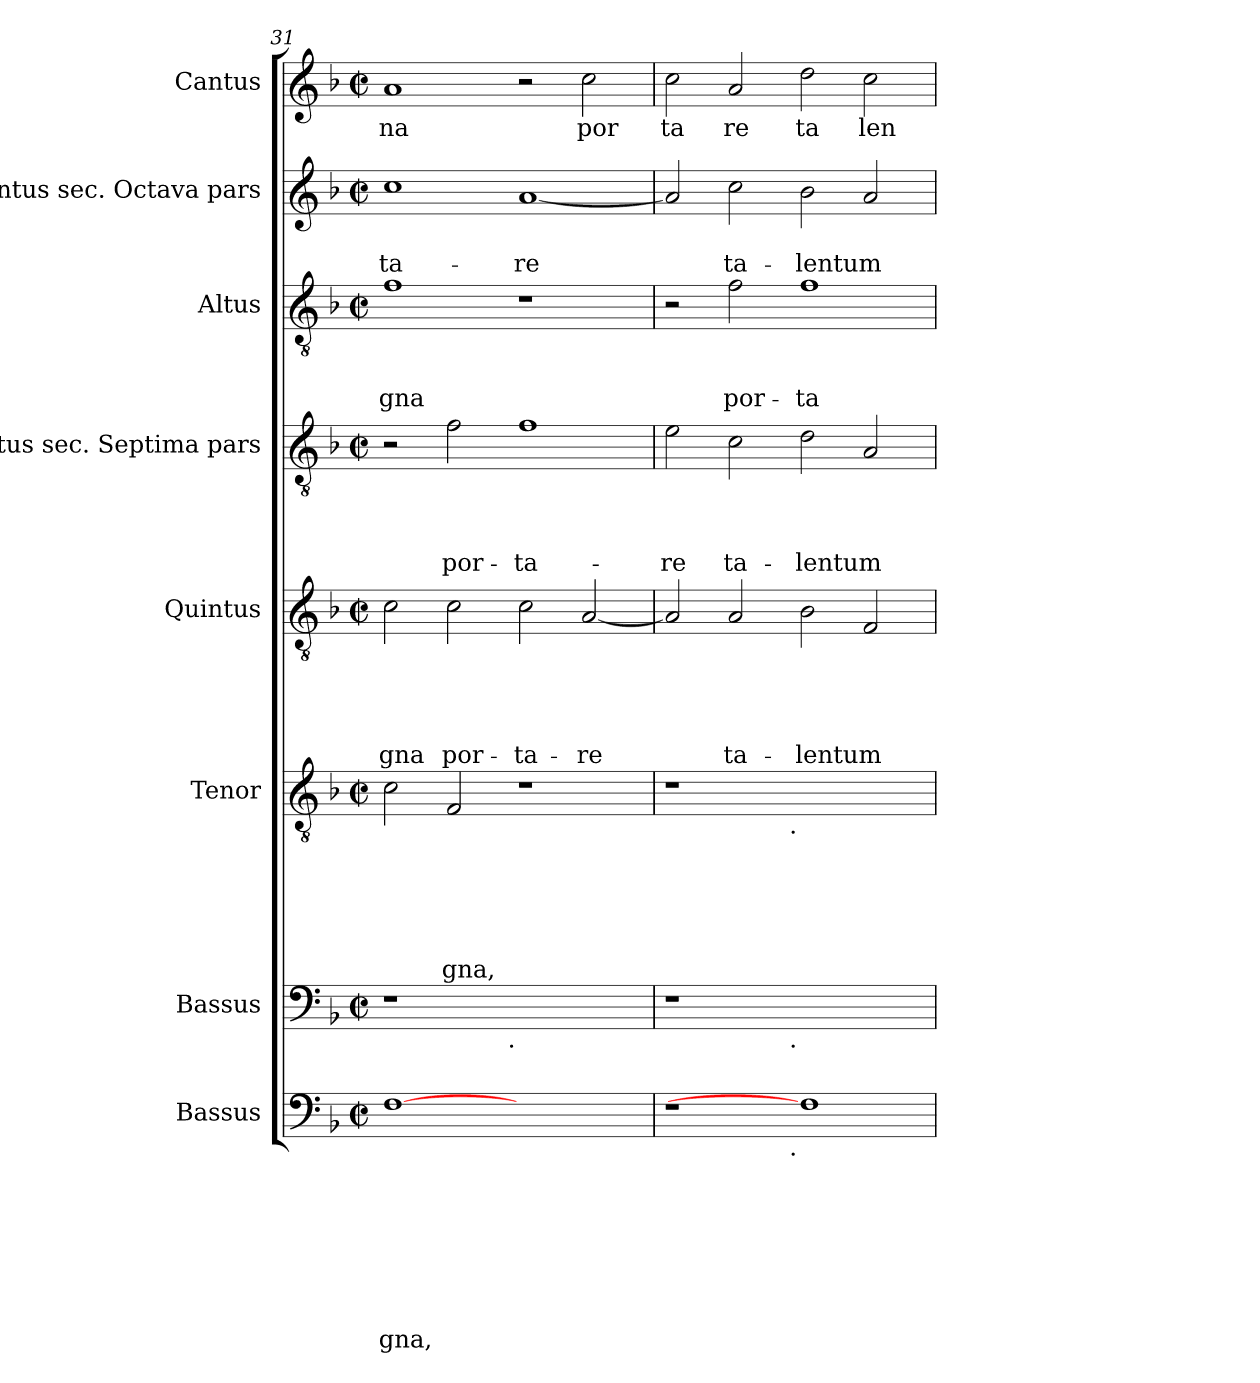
**kern	**text	**text	**text	**text	**text	**text	**text	**text	**kern	**kern	**text	**text	**text	**text	**text	**text	**kern	**text	**text	**text	**text	**text	**kern	**text	**text	**text	**text	**kern	**text	**text	**text	**kern	**text	**text	**kern	**text
*part8	*part8	*part8	*part8	*part8	*part8	*part8	*part8	*part8	*part7	*part6	*part6	*part6	*part6	*part6	*part6	*part6	*part5	*part5	*part5	*part5	*part5	*part5	*part4	*part4	*part4	*part4	*part4	*part3	*part3	*part3	*part3	*part2	*part2	*part2	*part1	*part1
*staff8	*staff8	*staff8	*staff8	*staff8	*staff8	*staff8	*staff8	*staff8	*staff7	*staff6	*staff6	*staff6	*staff6	*staff6	*staff6	*staff6	*staff5	*staff5	*staff5	*staff5	*staff5	*staff5	*staff4	*staff4	*staff4	*staff4	*staff4	*staff3	*staff3	*staff3	*staff3	*staff2	*staff2	*staff2	*staff1	*staff1
*I"Bassus	*	*	*	*	*	*	*	*	*I"Bassus	*I"Tenor	*	*	*	*	*	*	*I"Quintus	*	*	*	*	*	*I"Altus sec. Septima pars	*	*	*	*	*I"Altus	*	*	*	*I"Cantus sec. Octava pars	*	*	*I"Cantus	*
*	*	*	*	*	*	*	*	*	*I'Bassus	*I'Tenor	*	*	*	*	*	*	*I'Quintus	*	*	*	*	*	*	*	*	*	*	*I'Altus	*	*	*	*	*	*	*I'Cantus	*
*clefF4	*	*	*	*	*	*	*	*	*clefF4	*clefGv2	*	*	*	*	*	*	*clefGv2	*	*	*	*	*	*clefGv2	*	*	*	*	*clefGv2	*	*	*	*clefG2	*	*	*clefG2	*
*k[b-]	*	*	*	*	*	*	*	*	*k[b-]	*k[b-]	*	*	*	*	*	*	*k[b-]	*	*	*	*	*	*k[b-]	*	*	*	*	*k[b-]	*	*	*	*k[b-]	*	*	*k[b-]	*
*F:	*	*	*	*	*	*	*	*	*F:	*F:	*	*	*	*	*	*	*F:	*	*	*	*	*	*F:	*	*	*	*	*F:	*	*	*	*F:	*	*	*F:	*
*M2/2	*	*	*	*	*	*	*	*	*M2/2	*M2/2	*	*	*	*	*	*	*M2/2	*	*	*	*	*	*M2/2	*	*	*	*	*M2/2	*	*	*	*M2/2	*	*	*M2/2	*
*met(c|)	*	*	*	*	*	*	*	*	*met(c|)	*met(c|)	*	*	*	*	*	*	*met(c|)	*	*	*	*	*	*met(c|)	*	*	*	*	*met(c|)	*	*	*	*met(c|)	*	*	*met(c|)	*
=31	=31	=31	=31	=31	=31	=31	=31	=31	=31	=31	=31	=31	=31	=31	=31	=31	=31	=31	=31	=31	=31	=31	=31	=31	=31	=31	=31	=31	=31	=31	=31	=31	=31	=31	=31	=31
!	!	!	!	!	!	!	!	!LO:LY:b	!	!	!	!	!	!	!	!	!	!	!	!	!	!LO:LY:b	!	!	!	!	!	!	!	!	!LO:LY:b	!	!	!LO:LY:b	!	!LO:LY:b
*	*	*	*	*	*	*	*	*	*^	*	*	*	*	*	*	*	*	*	*	*	*	*	*	*	*	*	*	*	*	*	*	*	*	*	*	*
[1F	.	.	.	.	.	.	.	gna,	1r	2ryy	2c\	.	.	.	.	.	.	2c\	.	.	.	.	-gna	2r	.	.	.	.	1f	.	.	-gna	1cc	.	-ta-	1a	na
!	!	!	!	!	!	!	!	!	!	!	!	!	!	!	!	!	!LO:LY:b	!	!	!	!	!	!LO:LY:b	!	!	!	!	!LO:LY:b	!	!	!	!	!	!	!	!	!
.	.	.	.	.	.	.	.	.	.	4...ryy	2F/	.	.	.	.	.	gna,	2c\	.	.	.	.	por-	2f\	.	.	.	por-	.	.	.	.	.	.	.	.	.
!	!	!	!	!	!	!	!	!	!	!LO:TX:b:t=.	!	!	!	!	!	!	!	!	!	!	!	!	!	!	!	!	!	!	!	!	!	!	!	!	!	!	!
.	.	.	.	.	.	.	.	.	.	1ryy	.	.	.	.	.	.	.	.	.	.	.	.	.	.	.	.	.	.	.	.	.	.	.	.	.	.	.
!	!	!	!	!	!	!	!	!	!	!	!	!	!	!	!	!	!	!	!	!	!	!	!LO:LY:b	!	!	!	!	!LO:LY:b	!	!	!	!	!	!	!LO:LY:b	!	!
1ryy	.	.	.	.	.	.	.	.	1ryy	.	1r	.	.	.	.	.	.	2c\	.	.	.	.	-ta-	1f	.	.	.	-ta-	1r	.	.	.	[<1a	.	-re	2r	.
!	!	!	!	!	!	!	!	!	!	!	!	!	!	!	!	!	!	!	!	!	!	!	!LO:LY:b	!	!	!	!	!	!	!	!	!	!	!	!	!	!LO:LY:b
.	.	.	.	.	.	.	.	.	.	.	.	.	.	.	.	.	.	[<2A/	.	.	.	.	-re	.	.	.	.	.	.	.	.	.	.	.	.	2cc\	por
.	.	.	.	.	.	.	.	.	.	32ryy	.	.	.	.	.	.	.	.	.	.	.	.	.	.	.	.	.	.	.	.	.	.	.	.	.	.	.
=32	=32	=32	=32	=32	=32	=32	=32	=32	=32	=32	=32	=32	=32	=32	=32	=32	=32	=32	=32	=32	=32	=32	=32	=32	=32	=32	=32	=32	=32	=32	=32	=32	=32	=32	=32	=32	=32
!	!	!	!	!	!	!	!	!	!	!	!	!	!	!	!	!	!	!	!	!	!	!	!	!	!	!	!	!LO:LY:b	!	!	!	!	!	!	!	!	!LO:LY:b
*^	*	*	*	*	*	*	*	*	*	*	*^	*	*	*	*	*	*	*	*	*	*	*	*	*	*	*	*	*	*	*	*	*	*	*	*	*	*
1r	2ryy	.	.	.	.	.	.	.	.	1r	2ryy	1r	2ryy	.	.	.	.	.	.	2A/]	.	.	.	.	.	2e\	.	.	.	-re	2r	.	.	.	2a/]	.	.	2cc\	ta
!	!	!	!	!	!	!	!	!	!	!	!	!	!	!	!	!	!	!	!	!	!	!	!	!	!LO:LY:b	!	!	!	!	!LO:LY:b	!	!	!	!LO:LY:b	!	!	!LO:LY:b	!	!LO:LY:b
.	4...ryy	.	.	.	.	.	.	.	.	.	4...ryy	.	4...ryy	.	.	.	.	.	.	2A/	.	.	.	.	ta-	2c\	.	.	.	ta-	2f\	.	.	por-	2cc\	.	ta-	2a/	re
!	!	!	!	!	!	!	!	!	!	!	!	!	!LO:TX:b:t=.	!	!	!	!	!	!	!	!	!	!	!	!	!	!	!	!	!	!	!	!	!	!	!	!	!	!
!	!	!	!	!	!	!	!	!	!	!	!LO:TX:b:t=.	!	!	!	!	!	!	!	!	!	!	!	!	!	!	!	!	!	!	!	!	!	!	!	!	!	!	!	!
!	!LO:TX:b:t=.	!	!	!	!	!	!	!	!	!	!	!	!	!	!	!	!	!	!	!	!	!	!	!	!	!	!	!	!	!	!	!	!	!	!	!	!	!	!
.	1ryy	.	.	.	.	.	.	.	.	.	1ryy	.	1ryy	.	.	.	.	.	.	.	.	.	.	.	.	.	.	.	.	.	.	.	.	.	.	.	.	.	.
!	!	!	!	!	!	!	!	!	!	!	!	!	!	!	!	!	!	!	!	!	!	!	!	!	!LO:LY:b	!	!	!	!	!LO:LY:b	!	!	!	!LO:LY:b	!	!	!LO:LY:b	!	!LO:LY:b
1F]	.	.	.	.	.	.	.	.	.	1ryy	.	1ryy	.	.	.	.	.	.	.	2B-\	.	.	.	.	-lentum	2d\	.	.	.	-lentum	1f	.	.	-ta-	2b-\	.	-lentum	2dd\	ta
!	!	!	!	!	!	!	!	!	!	!	!	!	!	!	!	!	!	!	!	!	!	!	!	!	!	!	!	!	!	!	!	!	!	!	!	!	!	!	!LO:LY:b
.	.	.	.	.	.	.	.	.	.	.	.	.	.	.	.	.	.	.	.	2F/	.	.	.	.	.	2A/	.	.	.	.	.	.	.	.	2a/	.	.	2cc\	len
.	32ryy	.	.	.	.	.	.	.	.	.	32ryy	.	32ryy	.	.	.	.	.	.	.	.	.	.	.	.	.	.	.	.	.	.	.	.	.	.	.	.	.	.
*v	*v	*	*	*	*	*	*	*	*	*	*	*v	*v	*	*	*	*	*	*	*	*	*	*	*	*	*	*	*	*	*	*	*	*	*	*	*	*	*	*
*	*	*	*	*	*	*	*	*	*v	*v	*	*	*	*	*	*	*	*	*	*	*	*	*	*	*	*	*	*	*	*	*	*	*	*	*	*	*
=	=	=	=	=	=	=	=	=	=	=	=	=	=	=	=	=	=	=	=	=	=	=	=	=	=	=	=	=	=	=	=	=	=	=	=	=
*-	*-	*-	*-	*-	*-	*-	*-	*-	*-	*-	*-	*-	*-	*-	*-	*-	*-	*-	*-	*-	*-	*-	*-	*-	*-	*-	*-	*-	*-	*-	*-	*-	*-	*-	*-	*-
